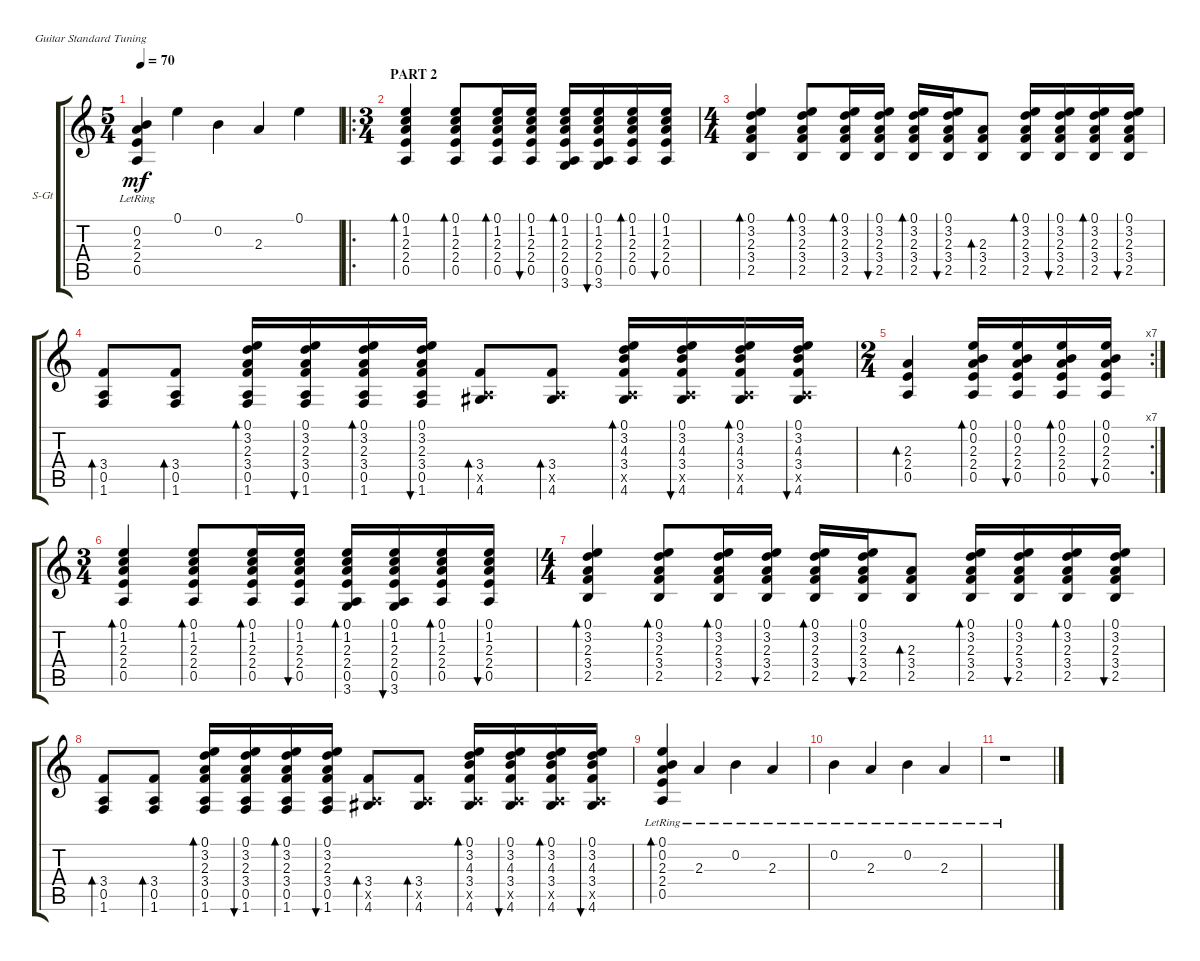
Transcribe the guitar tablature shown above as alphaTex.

\defaultSystemsLayout 4
\bracketExtendMode groupsimilarinstruments
\firstSystemTrackNameOrientation horizontal
\otherSystemsTrackNameOrientation horizontal
\track ("Guitar" "S-Gt") {instrument acousticguitarsteel}
\staff {score tabs}
\tuning (E4 B3 G3 D3 A2 E2)
\ts (5 4)
\tempo 70
\clef g2
\ks c
(0.5{lr} 2.4{lr} 2.3{lr} 0.2{lr}).4{dy mf} 0.1.4 0.2.4 2.3.4 0.1.4 |
\ro
\ts (3 4)
\section ("" "PART 2 ")
(0.5 2.4 2.3 1.2 0.1).4{bd 30} (0.5 2.4 2.3 1.2 0.1).8{bd 30} (0.5 2.4 2.3 1.2 0.1).16{bd 30} (0.5 2.4 2.3 1.2 0.1).16{bu 30} (0.5 2.4 2.3 1.2 0.1 3.6).16{bd 30} (0.5 2.4 2.3 1.2 0.1 3.6).16{bu 30} (0.5 2.4 2.3 1.2 0.1).16{bd 30} (0.5 2.4 2.3 1.2 0.1).16{bu 30} |
\ts (4 4)
(2.5 3.4 2.3 3.2 0.1).4{bd 30} (2.5 3.4 2.3 3.2 0.1).8{bd 30} (2.5 3.4 2.3 3.2 0.1).16{bd 30} (2.5 3.4 2.3 3.2 0.1).16{bu 30} (2.5 3.4 2.3 3.2 0.1).16{bd 30} (2.5 3.4 2.3 3.2 0.1).16{bu 30} (2.5 3.4 2.3).8{bd 30} (2.5 3.4 2.3 3.2 0.1).16{bd 30} (2.5 3.4 2.3 3.2 0.1).16{bu 30} (2.5 3.4 2.3 3.2 0.1).16{bd 30} (2.5 3.4 2.3 3.2 0.1).16{bu 30} |
(0.5 3.4 1.6).8{bd 30} (0.5 3.4 1.6).8{bd 30} (0.5 3.4 2.3 3.2 0.1 1.6).16{bd 30} (0.5 3.4 2.3 3.2 0.1 1.6).16{bu 30} (0.5 3.4 2.3 3.2 0.1 1.6).16{bd 30} (0.5 3.4 2.3 3.2 0.1 1.6).16{bu 30} (0.5{x} 3.4 4.6).8{bd 30} (0.5{x} 3.4 4.6).8{bd 30} (0.5{x} 3.4 4.3 3.2 0.1 4.6).16{bd 30} (0.5{x} 3.4 4.3 3.2 0.1 4.6).16{bu 30} (0.5{x} 3.4 4.3 3.2 0.1 4.6).16{bd 30} (0.5{x} 3.4 4.3 3.2 0.1 4.6).16{bu 30} |
\rc 7
\ts (2 4)
(0.5 2.4 2.3).4{bd 30} (0.5 2.4 2.3 0.2 0.1).16{bd 30} (0.5 2.4 2.3 0.2 0.1).16{bu 30} (0.5 2.4 2.3 0.2 0.1).16{bd 30} (0.5 2.4 2.3 0.2 0.1).16{bu 30} |
\ts (3 4)
(0.5 2.4 2.3 1.2 0.1).4{bd 30} (0.5 2.4 2.3 1.2 0.1).8{bd 30} (0.5 2.4 2.3 1.2 0.1).16{bd 30} (0.5 2.4 2.3 1.2 0.1).16{bu 30} (0.5 2.4 2.3 1.2 0.1 3.6).16{bd 30} (0.5 2.4 2.3 1.2 0.1 3.6).16{bu 30} (0.5 2.4 2.3 1.2 0.1).16{bd 30} (0.5 2.4 2.3 1.2 0.1).16{bu 30} |
\ts (4 4)
(2.5 3.4 2.3 3.2 0.1).4{bd 30} (2.5 3.4 2.3 3.2 0.1).8{bd 30} (2.5 3.4 2.3 3.2 0.1).16{bd 30} (2.5 3.4 2.3 3.2 0.1).16{bu 30} (2.5 3.4 2.3 3.2 0.1).16{bd 30} (2.5 3.4 2.3 3.2 0.1).16{bu 30} (2.5 3.4 2.3).8{bd 30} (2.5 3.4 2.3 3.2 0.1).16{bd 30} (2.5 3.4 2.3 3.2 0.1).16{bu 30} (2.5 3.4 2.3 3.2 0.1).16{bd 30} (2.5 3.4 2.3 3.2 0.1).16{bu 30} |
(0.5 3.4 1.6).8{bd 30} (0.5 3.4 1.6).8{bd 30} (0.5 3.4 2.3 3.2 0.1 1.6).16{bd 30} (0.5 3.4 2.3 3.2 0.1 1.6).16{bu 30} (0.5 3.4 2.3 3.2 0.1 1.6).16{bd 30} (0.5 3.4 2.3 3.2 0.1 1.6).16{bu 30} (0.5{x} 3.4 4.6).8{bd 30} (0.5{x} 3.4 4.6).8{bd 30} (0.5{x} 3.4 4.3 3.2 0.1 4.6).16{bd 30} (0.5{x} 3.4 4.3 3.2 0.1 4.6).16{bu 30} (0.5{x} 3.4 4.3 3.2 0.1 4.6).16{bd 30} (0.5{x} 3.4 4.3 3.2 0.1 4.6).16{bu 30} |
(0.5{lr} 2.4{lr} 2.3{lr} 0.2{lr} 0.1{lr}).4{bd 30} 2.3{lr}.4 0.2{lr}.4 2.3{lr}.4 |
0.2{lr}.4 2.3{lr}.4 0.2{lr}.4 2.3{lr}.4 |
r.1
